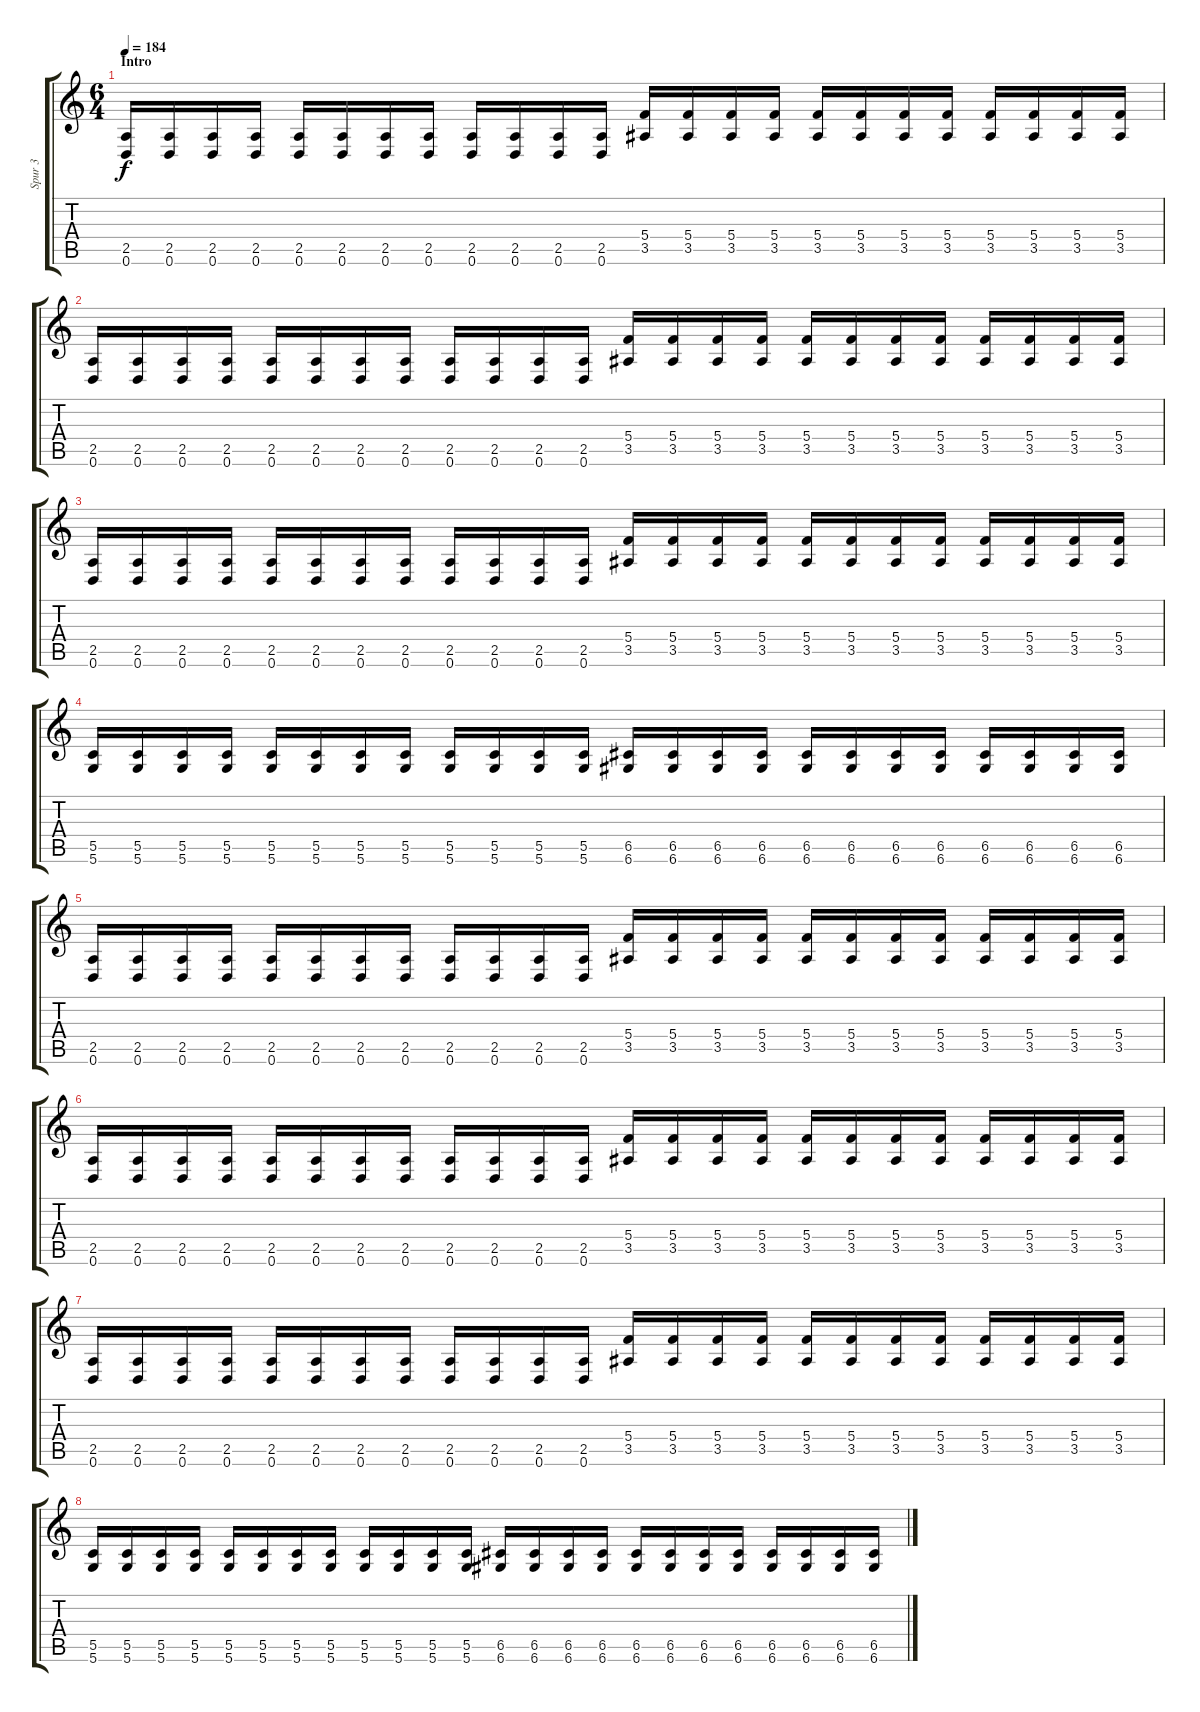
\track ("Spur 3" "Spur 3") {instrument distortionguitar}
\staff {score tabs}
\tuning (D4 A3 F3 C3 G2 D2) {hide}
\ts (6 4)
\section ("" "Intro")
\tempo 184
\clef g2
\ks c
(2.5 0.6).16{dy f instrument distortionguitar} (2.5 0.6).16 (2.5 0.6).16 (2.5 0.6).16 (2.5 0.6).16 (2.5 0.6).16 (2.5 0.6).16 (2.5 0.6).16 (2.5 0.6).16 (2.5 0.6).16 (2.5 0.6).16 (2.5 0.6).16 (5.4 3.5).16 (5.4 3.5).16 (5.4 3.5).16 (5.4 3.5).16 (5.4 3.5).16 (5.4 3.5).16 (5.4 3.5).16 (5.4 3.5).16 (5.4 3.5).16 (5.4 3.5).16 (5.4 3.5).16 (5.4 3.5).16 |
(2.5 0.6).16 (2.5 0.6).16 (2.5 0.6).16 (2.5 0.6).16 (2.5 0.6).16 (2.5 0.6).16 (2.5 0.6).16 (2.5 0.6).16 (2.5 0.6).16 (2.5 0.6).16 (2.5 0.6).16 (2.5 0.6).16 (5.4 3.5).16 (5.4 3.5).16 (5.4 3.5).16 (5.4 3.5).16 (5.4 3.5).16 (5.4 3.5).16 (5.4 3.5).16 (5.4 3.5).16 (5.4 3.5).16 (5.4 3.5).16 (5.4 3.5).16 (5.4 3.5).16 |
(2.5 0.6).16 (2.5 0.6).16 (2.5 0.6).16 (2.5 0.6).16 (2.5 0.6).16 (2.5 0.6).16 (2.5 0.6).16 (2.5 0.6).16 (2.5 0.6).16 (2.5 0.6).16 (2.5 0.6).16 (2.5 0.6).16 (5.4 3.5).16 (5.4 3.5).16 (5.4 3.5).16 (5.4 3.5).16 (5.4 3.5).16 (5.4 3.5).16 (5.4 3.5).16 (5.4 3.5).16 (5.4 3.5).16 (5.4 3.5).16 (5.4 3.5).16 (5.4 3.5).16 |
(5.5 5.6).16 (5.5 5.6).16 (5.5 5.6).16 (5.5 5.6).16 (5.5 5.6).16 (5.5 5.6).16 (5.5 5.6).16 (5.5 5.6).16 (5.5 5.6).16 (5.5 5.6).16 (5.5 5.6).16 (5.5 5.6).16 (6.5 6.6).16 (6.5 6.6).16 (6.5 6.6).16 (6.5 6.6).16 (6.5 6.6).16 (6.5 6.6).16 (6.5 6.6).16 (6.5 6.6).16 (6.5 6.6).16 (6.5 6.6).16 (6.5 6.6).16 (6.5 6.6).16 |
(2.5 0.6).16 (2.5 0.6).16 (2.5 0.6).16 (2.5 0.6).16 (2.5 0.6).16 (2.5 0.6).16 (2.5 0.6).16 (2.5 0.6).16 (2.5 0.6).16 (2.5 0.6).16 (2.5 0.6).16 (2.5 0.6).16 (5.4 3.5).16 (5.4 3.5).16 (5.4 3.5).16 (5.4 3.5).16 (5.4 3.5).16 (5.4 3.5).16 (5.4 3.5).16 (5.4 3.5).16 (5.4 3.5).16 (5.4 3.5).16 (5.4 3.5).16 (5.4 3.5).16 |
(2.5 0.6).16 (2.5 0.6).16 (2.5 0.6).16 (2.5 0.6).16 (2.5 0.6).16 (2.5 0.6).16 (2.5 0.6).16 (2.5 0.6).16 (2.5 0.6).16 (2.5 0.6).16 (2.5 0.6).16 (2.5 0.6).16 (5.4 3.5).16 (5.4 3.5).16 (5.4 3.5).16 (5.4 3.5).16 (5.4 3.5).16 (5.4 3.5).16 (5.4 3.5).16 (5.4 3.5).16 (5.4 3.5).16 (5.4 3.5).16 (5.4 3.5).16 (5.4 3.5).16 |
(2.5 0.6).16 (2.5 0.6).16 (2.5 0.6).16 (2.5 0.6).16 (2.5 0.6).16 (2.5 0.6).16 (2.5 0.6).16 (2.5 0.6).16 (2.5 0.6).16 (2.5 0.6).16 (2.5 0.6).16 (2.5 0.6).16 (5.4 3.5).16 (5.4 3.5).16 (5.4 3.5).16 (5.4 3.5).16 (5.4 3.5).16 (5.4 3.5).16 (5.4 3.5).16 (5.4 3.5).16 (5.4 3.5).16 (5.4 3.5).16 (5.4 3.5).16 (5.4 3.5).16 |
(5.5 5.6).16 (5.5 5.6).16 (5.5 5.6).16 (5.5 5.6).16 (5.5 5.6).16 (5.5 5.6).16 (5.5 5.6).16 (5.5 5.6).16 (5.5 5.6).16 (5.5 5.6).16 (5.5 5.6).16 (5.5 5.6).16 (6.5 6.6).16 (6.5 6.6).16 (6.5 6.6).16 (6.5 6.6).16 (6.5 6.6).16 (6.5 6.6).16 (6.5 6.6).16 (6.5 6.6).16 (6.5 6.6).16 (6.5 6.6).16 (6.5 6.6).16 (6.5 6.6).16
